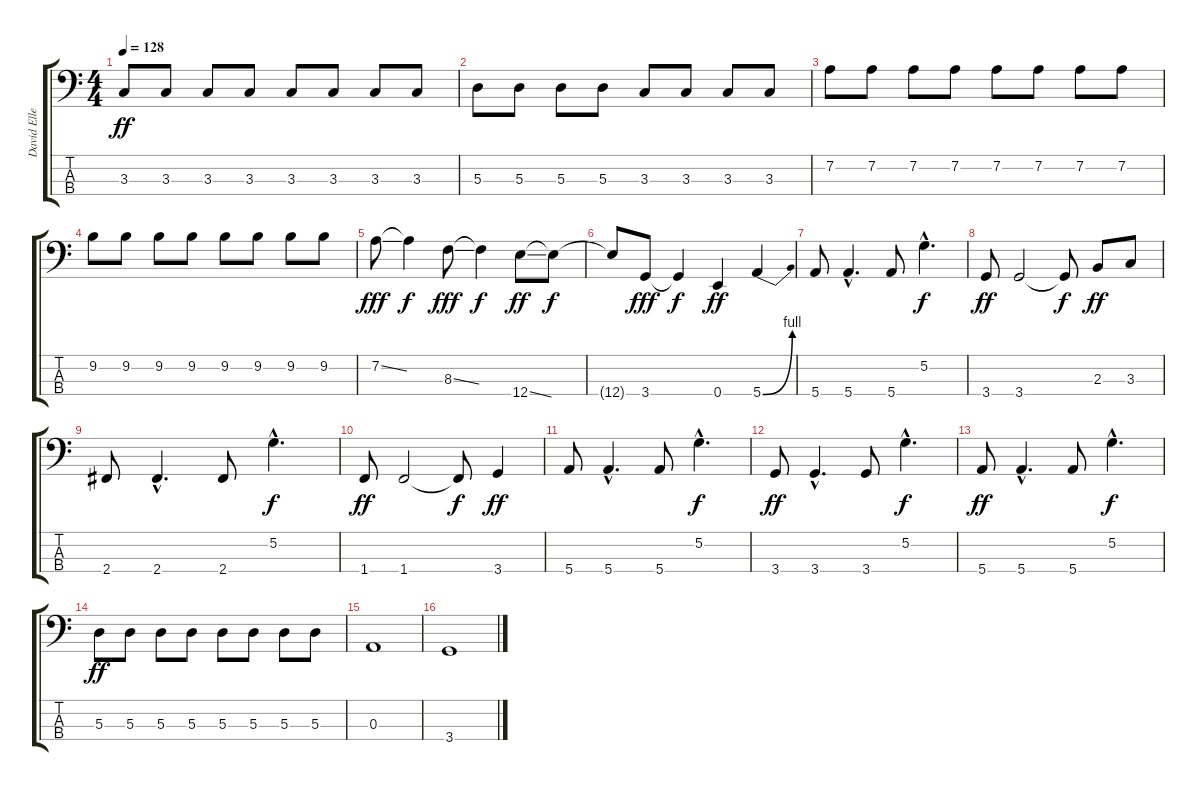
\track ("David Ellefson" "David Elle") {instrument acousticguitarnylon}
\staff {score tabs}
\tuning (G2 D2 A1 E1) {hide}
\ts (4 4)
\tempo 128
\clef f4
\ks c
3.3.8{dy ff} 3.3.8 3.3.8 3.3.8 3.3.8 3.3.8 3.3.8 3.3.8 |
5.3.8 5.3.8 5.3.8 5.3.8 3.3.8 3.3.8 3.3.8 3.3.8 |
7.2.8 7.2.8 7.2.8 7.2.8 7.2.8 7.2.8 7.2.8 7.2.8 |
9.2.8 9.2.8 9.2.8 9.2.8 9.2.8 9.2.8 9.2.8 9.2.8 |
7.2{ss}.8{dy fff} 7.2{t}.4{dy f} 8.3{ss}.8{dy fff} 8.3{t}.4{dy f} 12.4{ss}.8{dy ff} 12.4{t}.8{dy f} |
12.4{t}.8 3.4.8{dy fff} 3.4{t}.4{dy f} 0.4.4{dy ff} 5.4{be (bend 0 0 60 4)}.4 |
5.4.8 5.4{hac}.4{d} 5.4.8 5.2{hac}.4{d dy f} |
3.4.8{dy ff} 3.4.2 3.4{t}.8{dy f} 2.3.8{dy ff} 3.3.8 |
2.4.8 2.4{hac}.4{d} 2.4.8 5.2{hac}.4{d dy f} |
1.4.8{dy ff} 1.4.2 1.4{t}.8{dy f} 3.4.4{dy ff} |
5.4.8 5.4{hac}.4{d} 5.4.8 5.2{hac}.4{d dy f} |
3.4.8{dy ff} 3.4{hac}.4{d} 3.4.8 5.2{hac}.4{d dy f} |
5.4.8{dy ff} 5.4{hac}.4{d} 5.4.8 5.2{hac}.4{d dy f} |
5.3.8{dy ff} 5.3.8 5.3.8 5.3.8 5.3.8 5.3.8 5.3.8 5.3.8 |
0.3.1 |
3.4.1
